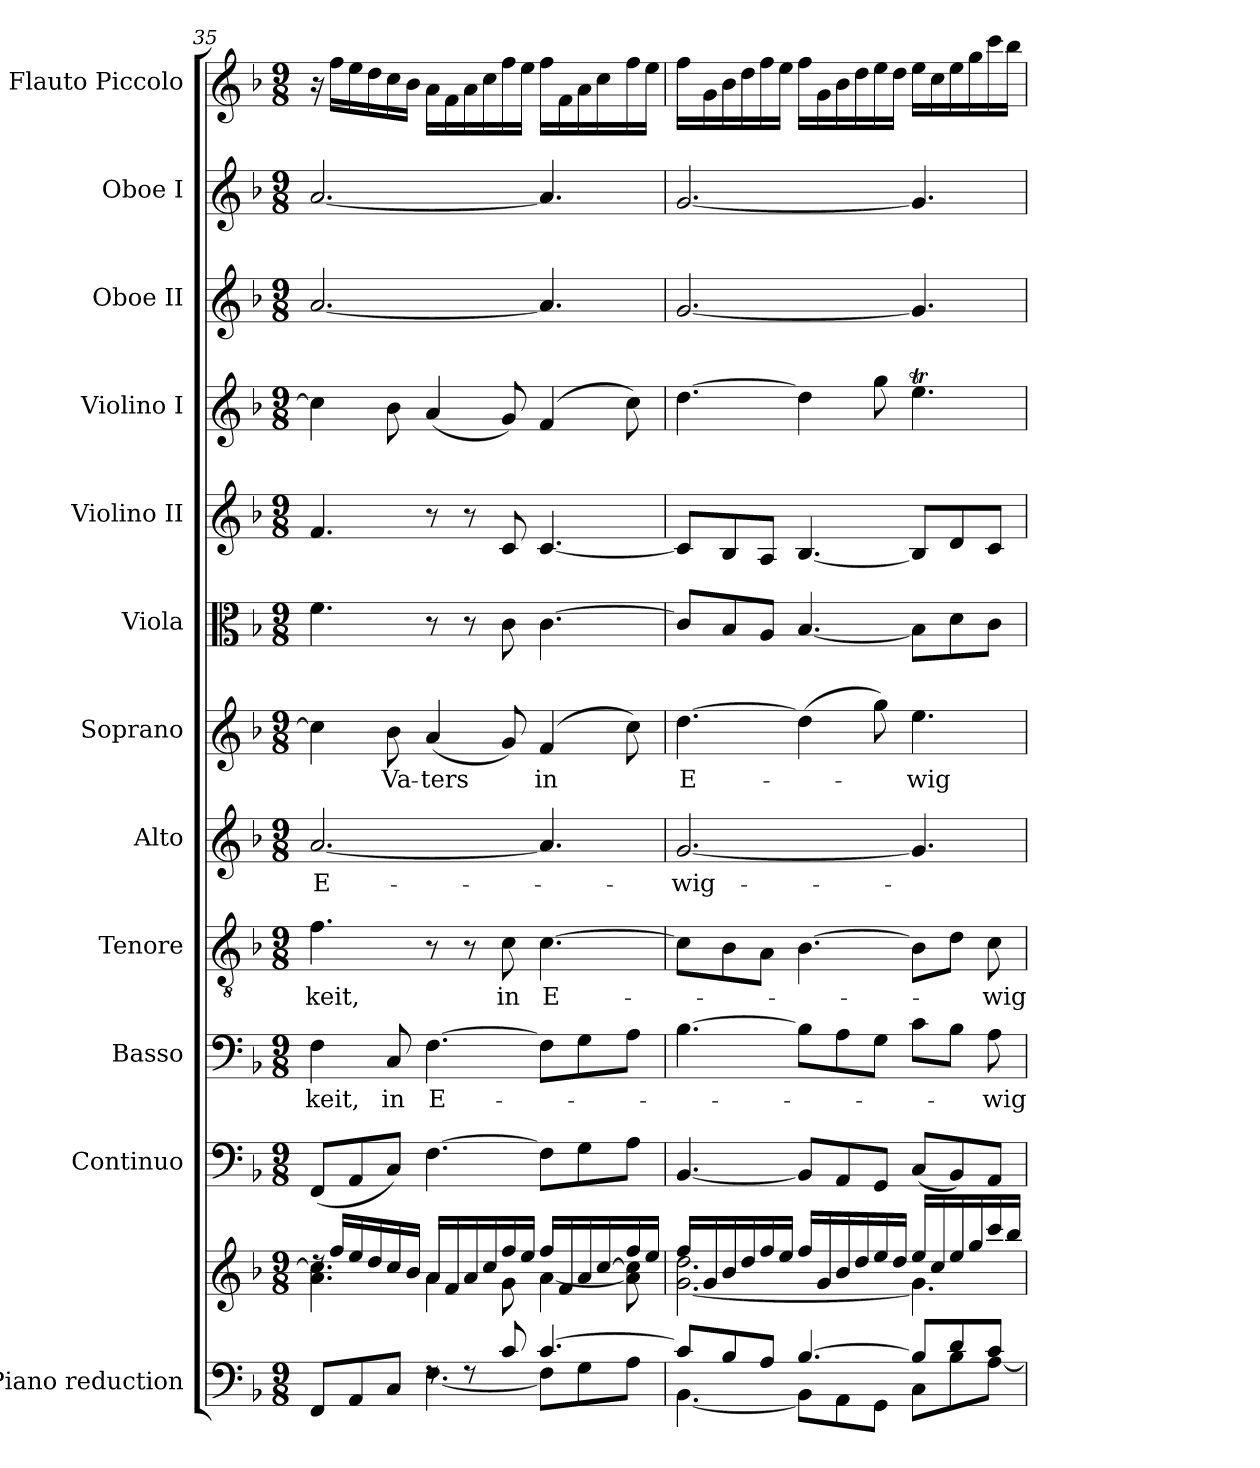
**kern	**kern	**kern	**kern	**text	**kern	**text	**kern	**text	**kern	**text	**kern	**kern	**kern	**kern	**kern	**kern
*part12	*part12	*part11	*part10	*part10	*part9	*part9	*part8	*part8	*part7	*part7	*part6	*part5	*part4	*part3	*part2	*part1
*staff13	*staff12	*staff11	*staff10	*staff10	*staff9	*staff9	*staff8	*staff8	*staff7	*staff7	*staff6	*staff5	*staff4	*staff3	*staff2	*staff1
*I"Piano reduction	*	*I"Continuo	*I"Basso	*	*I"Tenore	*	*I"Alto	*	*I"Soprano	*	*I"Viola	*I"Violino II	*I"Violino I	*I"Oboe II	*I"Oboe I	*I"Flauto Piccolo
*I'Pno	*	*	*	*	*	*	*	*	*	*	*	*	*	*I'Ob	*I'Ob	*I'Picc
!!LO:PB:g=z
*clefF4	*clefG2	*clefF4	*clefF4	*	*clefGv2	*	*clefG2	*	*clefG2	*	*clefC3	*clefG2	*clefG2	*clefG2	*clefG2	*clefG2
*	*	*	*	*	*	*	*	*	*	*	*	*	*	*	*	*ITrd-7c-12
*k[b-]	*k[b-]	*k[b-]	*k[b-]	*	*k[b-]	*	*k[b-]	*	*k[b-]	*	*k[b-]	*k[b-]	*k[b-]	*k[b-]	*k[b-]	*k[b-]
*M9/8	*M9/8	*M9/8	*M9/8	*	*M9/8	*	*M9/8	*	*M9/8	*	*M9/8	*M9/8	*M9/8	*M9/8	*M9/8	*M9/8
=35	=35	=35	=35	=35	=35	=35	=35	=35	=35	=35	=35	=35	=35	=35	=35	=35
*^	*^	*	*	*	*	*	*	*	*	*	*	*	*	*	*	*
!	!	!	!	!	!	!LO:LY:b	!	!LO:LY:b	!	!LO:LY:b	!	!	!	!	!	!	!	!
8FF/L	4.ryy	16rdd	4.a\ 4.cc\]	(<8FF/L	4F\	-keit,	4.f\	-keit,	[2.a/	E-	4cc\]	.	4.f\	4.f/	4cc\]	[2.a/	[2.a/	16r
.	.	16ff/LL	.	.	.	.	.	.	.	.	.	.	.	.	.	.	.	16fff\LL
8AA/	.	16ee/	.	8AA/	.	.	.	.	.	.	.	.	.	.	.	.	.	16eee\
.	.	16dd/	.	.	.	.	.	.	.	.	.	.	.	.	.	.	.	16ddd\
!	!	!	!	!	!	!LO:LY:b	!	!	!	!	!	!LO:LY:b	!	!	!	!	!	!
8C/J	.	16cc/	.	8C/J)	8C/	in	.	.	.	.	8b-\	Va-	.	.	8b-\	.	.	16ccc\
.	.	16b-/JJ	.	.	.	.	.	.	.	.	.	.	.	.	.	.	.	16bb-\JJ
!	!	!	!	!	!	!LO:LY:b	!	!	!	!	!	!LO:LY:b	!	!	!	!	!	!
8rF	[4.F\	16a/LL	4a\	[4.F\	[4.F\	E-	8r	.	.	.	(<4a/	-ters	8r	8r	(<4a/	.	.	16aa\LL
.	.	16f/	.	.	.	.	.	.	.	.	.	.	.	.	.	.	.	16ff\
8rF	.	16a/	.	.	.	.	8r	.	.	.	.	.	8r	8r	.	.	.	16aa\
.	.	16cc/	.	.	.	.	.	.	.	.	.	.	.	.	.	.	.	16ccc\
!	!	!	!	!	!	!	!	!LO:LY:b	!	!	!	!	!	!	!	!	!	!
8c/	.	16ff/	8g\	.	.	.	8c\	in	.	.	8g/)	.	8c\	8c/	8g/)	.	.	16fff\
.	.	16ee/JJ	.	.	.	.	.	.	.	.	.	.	.	.	.	.	.	16eee\JJ
!	!	!	!	!	!	!	!	!LO:LY:b	!	!	!	!LO:LY:b	!	!	!	!	!	!
[4.c/	8F\L]	16ff/LL	[4a\	8F\L]	8F\L]	.	[4.c\	E-	4.a/]	.	(>4f/	in	[4.c\	[4.c/	(>4f/	4.a/]	4.a/]	16fff\LL
.	.	16f/	.	.	.	.	.	.	.	.	.	.	.	.	.	.	.	16ff\
.	8G\	16a/	.	8G\	8G\	.	.	.	.	.	.	.	.	.	.	.	.	16aa\
.	.	[16cc/	.	.	.	.	.	.	.	.	.	.	.	.	.	.	.	16ccc\
.	8A\J	16ff/	8a\] 8cc\]	8A\J	8A\J	.	.	.	.	.	8cc\)	.	.	.	8cc\)	.	.	16fff\
.	.	16ee/JJ	.	.	.	.	.	.	.	.	.	.	.	.	.	.	.	16eee\JJ
=36	=36	=36	=36	=36	=36	=36	=36	=36	=36	=36	=36	=36	=36	=36	=36	=36	=36	=36
!	!	!	!	!	!	!	!	!	!	!LO:LY:b	!	!LO:LY:b	!	!	!	!	!	!
8c/L]	[4.BB-\	16ff/LL	[2.g\ 2.dd\	[4.BB-/	[4.B-\	.	8c\L]	.	[2.g/	-wig-	[4.dd\	E-	8c/L]	8c/L]	[4.dd\	[2.g/	[2.g/	16fff\LL
.	.	16g/	.	.	.	.	.	.	.	.	.	.	.	.	.	.	.	16gg\
8B-/	.	16b-/	.	.	.	.	8B-\	.	.	.	.	.	8B-/	8B-/	.	.	.	16bb-\
.	.	16dd/	.	.	.	.	.	.	.	.	.	.	.	.	.	.	.	16ddd\
8A/J	.	16ff/	.	.	.	.	8A\J	.	.	.	.	.	8A/J	8A/J	.	.	.	16fff\
.	.	16ee/JJ	.	.	.	.	.	.	.	.	.	.	.	.	.	.	.	16eee\JJ
[4.B-/	8BB-\L]	16ff/LL	.	8BB-/L]	8B-\L]	.	[4.B-\	.	.	.	(>4dd\]	.	[4.B-/	[4.B-/	4dd\]	.	.	16fff\LL
.	.	16g/	.	.	.	.	.	.	.	.	.	.	.	.	.	.	.	16gg\
.	8AA\	16b-/	.	8AA/	8A\	.	.	.	.	.	.	.	.	.	.	.	.	16bb-\
.	.	16dd/	.	.	.	.	.	.	.	.	.	.	.	.	.	.	.	16ddd\
.	8GG\J	16ee/	.	8GG/J	8G\J	.	.	.	.	.	8gg\)	.	.	.	8gg\	.	.	16eee\
.	.	16dd/JJ	.	.	.	.	.	.	.	.	.	.	.	.	.	.	.	16ddd\JJ
!	!	!	!	!	!	!	!	!	!	!	!	!LO:LY:b	!	!	!	!	!	!
8B-/L]	8C\L	16ee/LL	4.g\]	(<8C/L	8c\L	.	8B-\L]	.	4.g/]	.	4.ee\	wig-	8B-\L]	8B-/L]	4.eet\	4.g/]	4.g/]	16eee\LL
.	.	16cc/	.	.	.	.	.	.	.	.	.	.	.	.	.	.	.	16ccc\
8d/	8B-\	16ee/	.	8BB-/)	8B-\J	.	8d\J	.	.	.	.	.	8d\	8d/	.	.	.	16eee\
.	.	16gg/	.	.	.	.	.	.	.	.	.	.	.	.	.	.	.	16ggg\
!	!	!	!	!	!	!LO:LY:b	!	!LO:LY:b	!	!	!	!	!	!	!	!	!	!
8c/J	[8A\J	16ccc/	.	8AA/J	8A\	-wig-	8c\	-wig-	.	.	.	.	8c\J	8c/J	.	.	.	16cccc\
.	.	16bb-/JJ	.	.	.	.	.	.	.	.	.	.	.	.	.	.	.	16bbb-\JJ
*v	*v	*	*	*	*	*	*	*	*	*	*	*	*	*	*	*	*	*
*	*v	*v	*	*	*	*	*	*	*	*	*	*	*	*	*	*	*
=	=	=	=	=	=	=	=	=	=	=	=	=	=	=	=	=
*-	*-	*-	*-	*-	*-	*-	*-	*-	*-	*-	*-	*-	*-	*-	*-	*-
